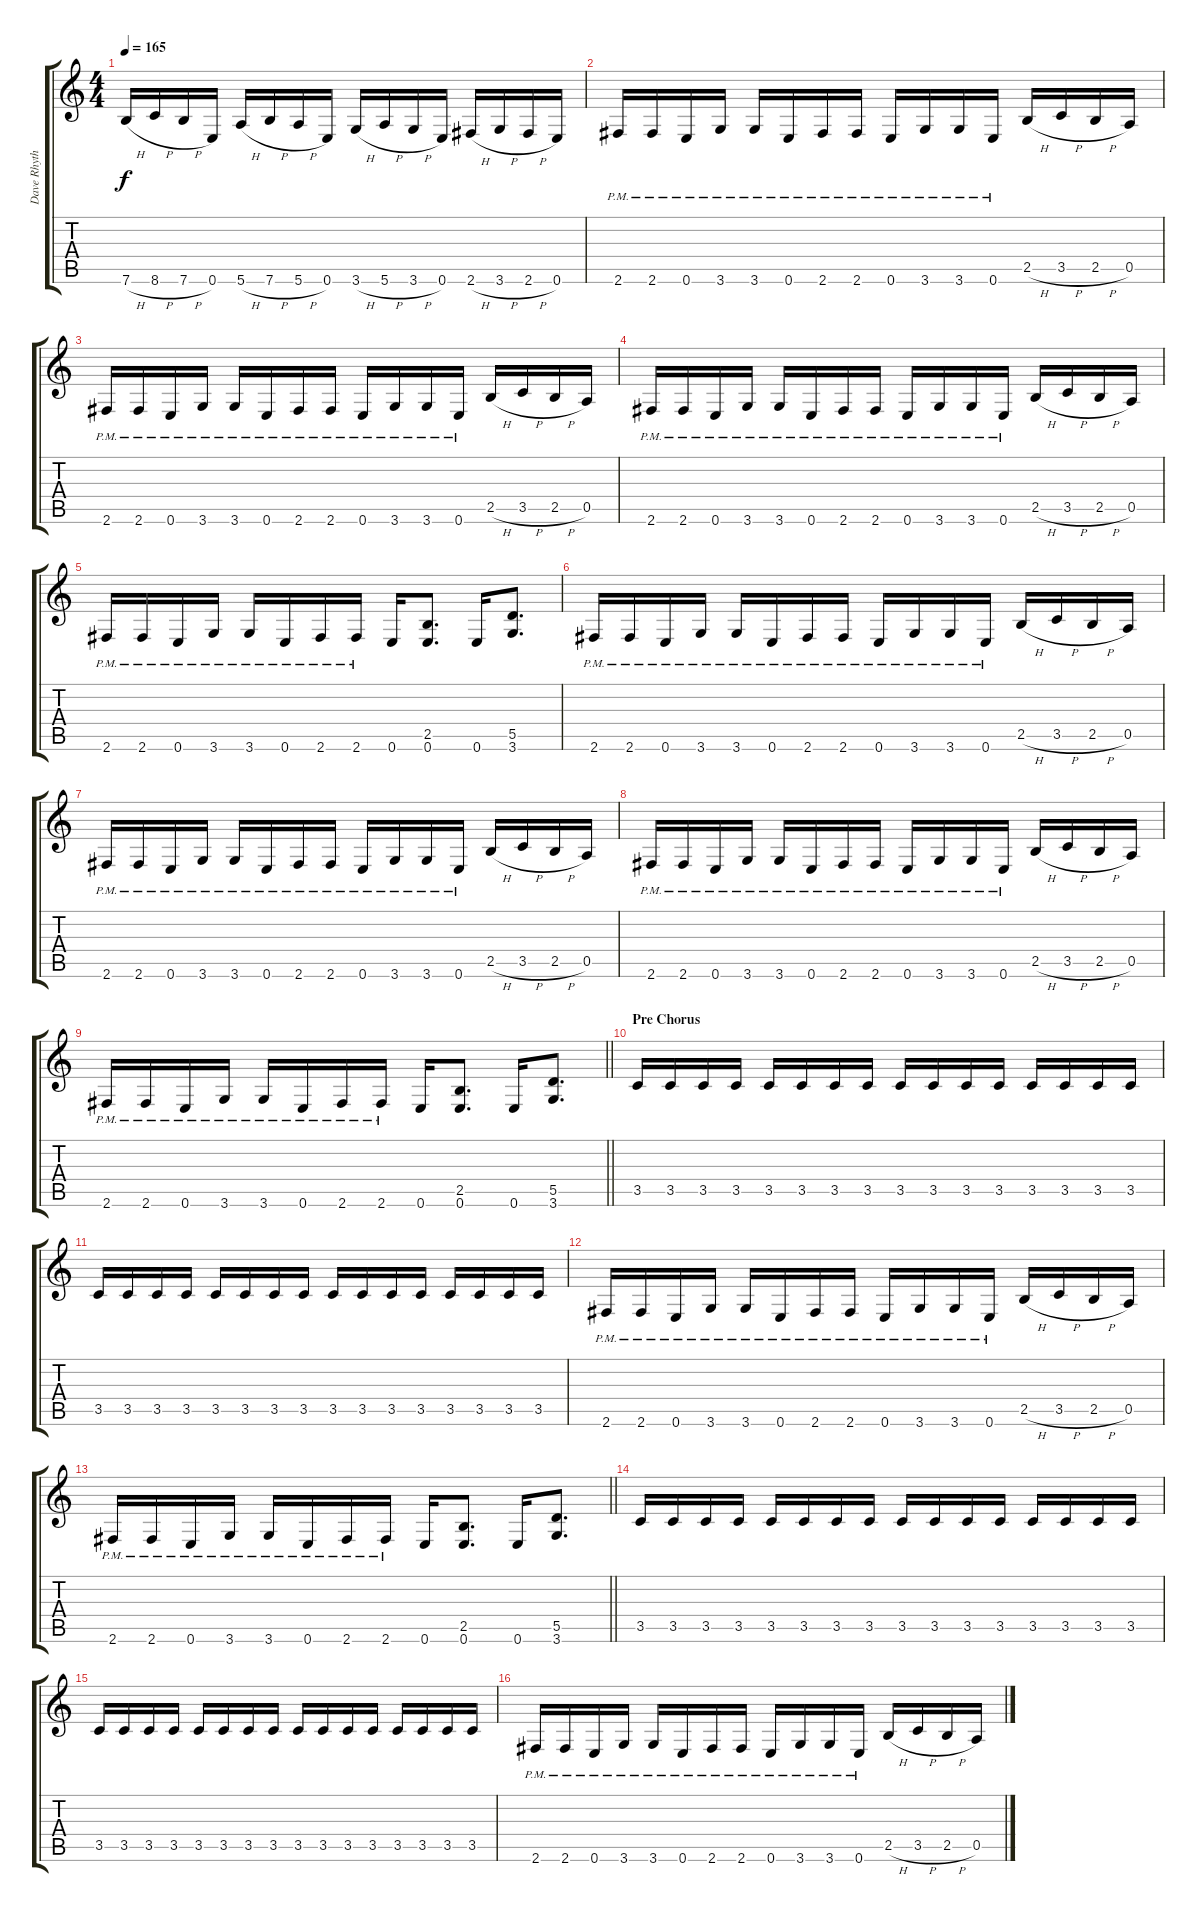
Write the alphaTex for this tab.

\track ("Dave Rhythm" "Dave Rhyth") {instrument distortionguitar}
\staff {score tabs}
\tuning (E4 B3 G3 D3 A2 E2) {hide}
\ts (4 4)
\tempo 165
\clef g2
\ks c
7.6{h}.16{dy f} 8.6{h}.16 7.6{h}.16 0.6.16 5.6{h}.16 7.6{h}.16 5.6{h}.16 0.6.16 3.6{h}.16 5.6{h}.16 3.6{h}.16 0.6.16 2.6{h}.16 3.6{h}.16 2.6{h}.16 0.6.16 |
2.6{pm}.16 2.6{pm}.16 0.6{pm}.16 3.6{pm}.16 3.6{pm}.16 0.6{pm}.16 2.6{pm}.16 2.6{pm}.16 0.6{pm}.16 3.6{pm}.16 3.6{pm}.16 0.6{pm}.16 2.5{h}.16 3.5{h}.16 2.5{h}.16 0.5.16 |
2.6{pm}.16 2.6{pm}.16 0.6{pm}.16 3.6{pm}.16 3.6{pm}.16 0.6{pm}.16 2.6{pm}.16 2.6{pm}.16 0.6{pm}.16 3.6{pm}.16 3.6{pm}.16 0.6{pm}.16 2.5{h}.16 3.5{h}.16 2.5{h}.16 0.5.16 |
2.6{pm}.16 2.6{pm}.16 0.6{pm}.16 3.6{pm}.16 3.6{pm}.16 0.6{pm}.16 2.6{pm}.16 2.6{pm}.16 0.6{pm}.16 3.6{pm}.16 3.6{pm}.16 0.6{pm}.16 2.5{h}.16 3.5{h}.16 2.5{h}.16 0.5.16 |
2.6{pm}.16 2.6{pm}.16 0.6{pm}.16 3.6{pm}.16 3.6{pm}.16 0.6{pm}.16 2.6{pm}.16 2.6{pm}.16 0.6.16 (2.5 0.6).8{d} 0.6.16 (5.5 3.6).8{d} |
2.6{pm}.16 2.6{pm}.16 0.6{pm}.16 3.6{pm}.16 3.6{pm}.16 0.6{pm}.16 2.6{pm}.16 2.6{pm}.16 0.6{pm}.16 3.6{pm}.16 3.6{pm}.16 0.6{pm}.16 2.5{h}.16 3.5{h}.16 2.5{h}.16 0.5.16 |
2.6{pm}.16 2.6{pm}.16 0.6{pm}.16 3.6{pm}.16 3.6{pm}.16 0.6{pm}.16 2.6{pm}.16 2.6{pm}.16 0.6{pm}.16 3.6{pm}.16 3.6{pm}.16 0.6{pm}.16 2.5{h}.16 3.5{h}.16 2.5{h}.16 0.5.16 |
2.6{pm}.16 2.6{pm}.16 0.6{pm}.16 3.6{pm}.16 3.6{pm}.16 0.6{pm}.16 2.6{pm}.16 2.6{pm}.16 0.6{pm}.16 3.6{pm}.16 3.6{pm}.16 0.6{pm}.16 2.5{h}.16 3.5{h}.16 2.5{h}.16 0.5.16 |
\barLineRight lightlight
2.6{pm}.16 2.6{pm}.16 0.6{pm}.16 3.6{pm}.16 3.6{pm}.16 0.6{pm}.16 2.6{pm}.16 2.6{pm}.16 0.6.16 (2.5 0.6).8{d} 0.6.16 (5.5 3.6).8{d} |
\section ("" "Pre Chorus")
3.5.16 3.5.16 3.5.16 3.5.16 3.5.16 3.5.16 3.5.16 3.5.16 3.5.16 3.5.16 3.5.16 3.5.16 3.5.16 3.5.16 3.5.16 3.5.16 |
3.5.16 3.5.16 3.5.16 3.5.16 3.5.16 3.5.16 3.5.16 3.5.16 3.5.16 3.5.16 3.5.16 3.5.16 3.5.16 3.5.16 3.5.16 3.5.16 |
2.6{pm}.16 2.6{pm}.16 0.6{pm}.16 3.6{pm}.16 3.6{pm}.16 0.6{pm}.16 2.6{pm}.16 2.6{pm}.16 0.6{pm}.16 3.6{pm}.16 3.6{pm}.16 0.6{pm}.16 2.5{h}.16 3.5{h}.16 2.5{h}.16 0.5.16 |
\barLineRight lightlight
2.6{pm}.16 2.6{pm}.16 0.6{pm}.16 3.6{pm}.16 3.6{pm}.16 0.6{pm}.16 2.6{pm}.16 2.6{pm}.16 0.6.16 (2.5 0.6).8{d} 0.6.16 (5.5 3.6).8{d} |
3.5.16 3.5.16 3.5.16 3.5.16 3.5.16 3.5.16 3.5.16 3.5.16 3.5.16 3.5.16 3.5.16 3.5.16 3.5.16 3.5.16 3.5.16 3.5.16 |
3.5.16 3.5.16 3.5.16 3.5.16 3.5.16 3.5.16 3.5.16 3.5.16 3.5.16 3.5.16 3.5.16 3.5.16 3.5.16 3.5.16 3.5.16 3.5.16 |
2.6{pm}.16 2.6{pm}.16 0.6{pm}.16 3.6{pm}.16 3.6{pm}.16 0.6{pm}.16 2.6{pm}.16 2.6{pm}.16 0.6{pm}.16 3.6{pm}.16 3.6{pm}.16 0.6{pm}.16 2.5{h}.16 3.5{h}.16 2.5{h}.16 0.5.16
